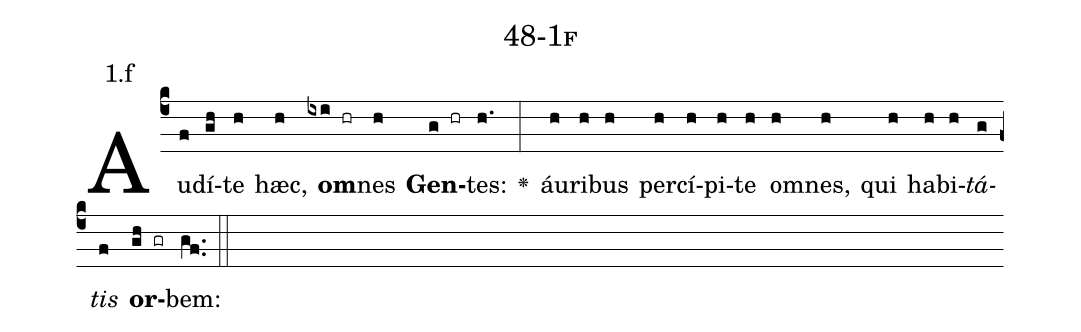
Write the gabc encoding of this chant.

name: 48-1f;
annotation: 1.f;
%%
(c4)Au(f)dí(gh)te(h) hæc,(h) <b>om</b>(ixi hr)nes(h) <b>Gen</b>(g hr)tes:(h.) <v>\greheightstar</v>(:) áu(h)ri(h)bus(h) per(h)cí(h)pi(h)te(h) om(h)nes,(h) qui(h) ha(h)bi(h)<i>tá</i>(g)<i>tis</i>(f) <b>or</b>(gh gr)bem:(gf..) (::)


%E(h) u(h) o(g) u(f) a(gh) e.(gf..) (::)
